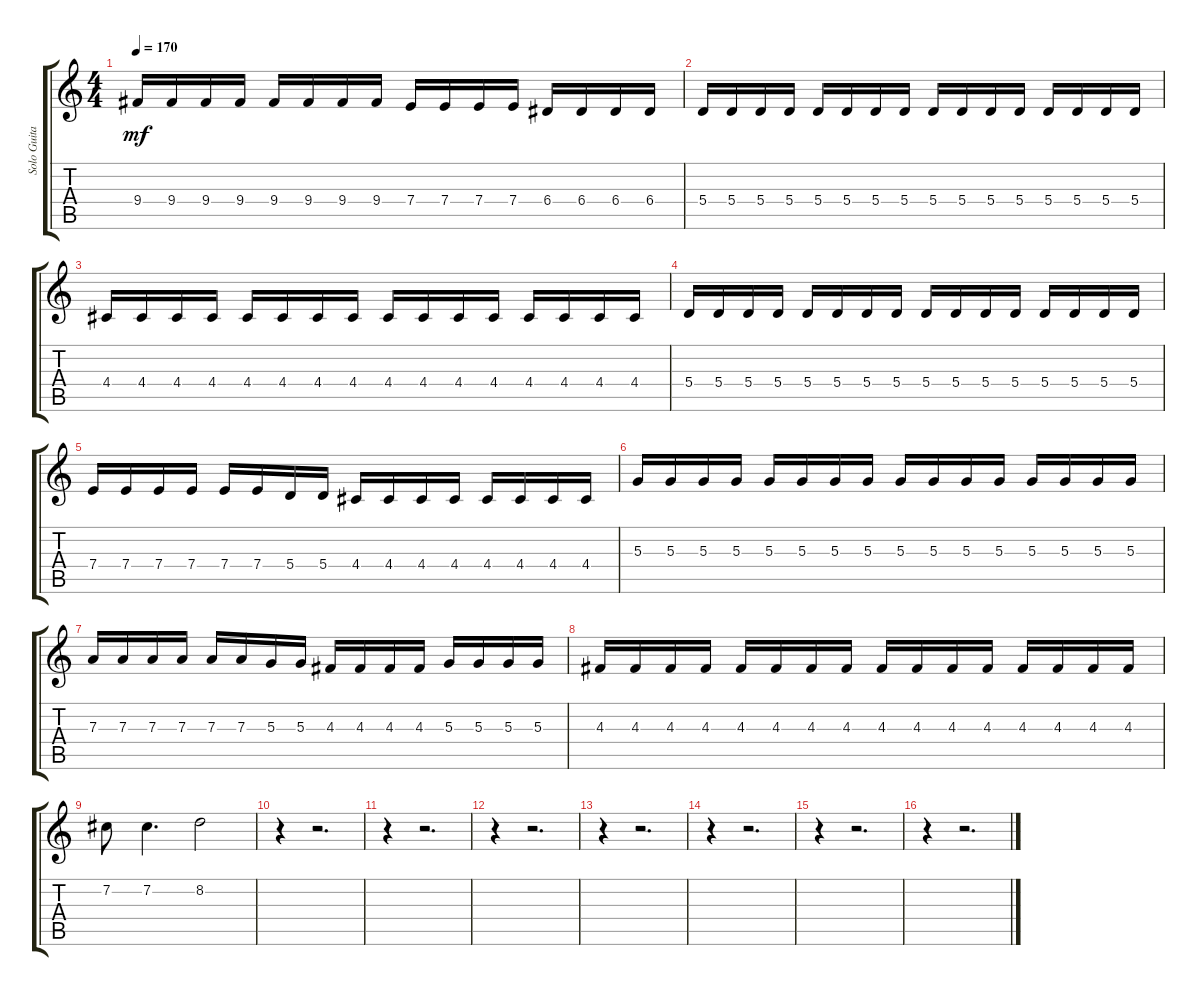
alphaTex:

\track ("Solo Guitar 1" "Solo Guita") {instrument distortionguitar}
\staff {score tabs}
\tuning (B3 Gb3 D3 A2 E2 B1) {hide}
\ts (4 4)
\tempo 170
\clef g2
\ks c
9.4.16{dy mf} 9.4.16 9.4.16 9.4.16 9.4.16 9.4.16 9.4.16 9.4.16 7.4.16 7.4.16 7.4.16 7.4.16 6.4.16 6.4.16 6.4.16 6.4.16 |
5.4.16 5.4.16 5.4.16 5.4.16 5.4.16 5.4.16 5.4.16 5.4.16 5.4.16 5.4.16 5.4.16 5.4.16 5.4.16 5.4.16 5.4.16 5.4.16 |
4.4.16 4.4.16 4.4.16 4.4.16 4.4.16 4.4.16 4.4.16 4.4.16 4.4.16 4.4.16 4.4.16 4.4.16 4.4.16 4.4.16 4.4.16 4.4.16 |
5.4.16 5.4.16 5.4.16 5.4.16 5.4.16 5.4.16 5.4.16 5.4.16 5.4.16 5.4.16 5.4.16 5.4.16 5.4.16 5.4.16 5.4.16 5.4.16 |
7.4.16 7.4.16 7.4.16 7.4.16 7.4.16 7.4.16 5.4.16 5.4.16 4.4.16 4.4.16 4.4.16 4.4.16 4.4.16 4.4.16 4.4.16 4.4.16 |
5.3.16 5.3.16 5.3.16 5.3.16 5.3.16 5.3.16 5.3.16 5.3.16 5.3.16 5.3.16 5.3.16 5.3.16 5.3.16 5.3.16 5.3.16 5.3.16 |
7.3.16 7.3.16 7.3.16 7.3.16 7.3.16 7.3.16 5.3.16 5.3.16 4.3.16 4.3.16 4.3.16 4.3.16 5.3.16 5.3.16 5.3.16 5.3.16 |
4.3.16 4.3.16 4.3.16 4.3.16 4.3.16 4.3.16 4.3.16 4.3.16 4.3.16 4.3.16 4.3.16 4.3.16 4.3.16 4.3.16 4.3.16 4.3.16 |
7.2.8 7.2.4{d} 8.2.2 |
r.4 r.2{d} |
r.4 r.2{d} |
r.4 r.2{d} |
r.4 r.2{d} |
r.4 r.2{d} |
r.4 r.2{d} |
r.4 r.2{d}
